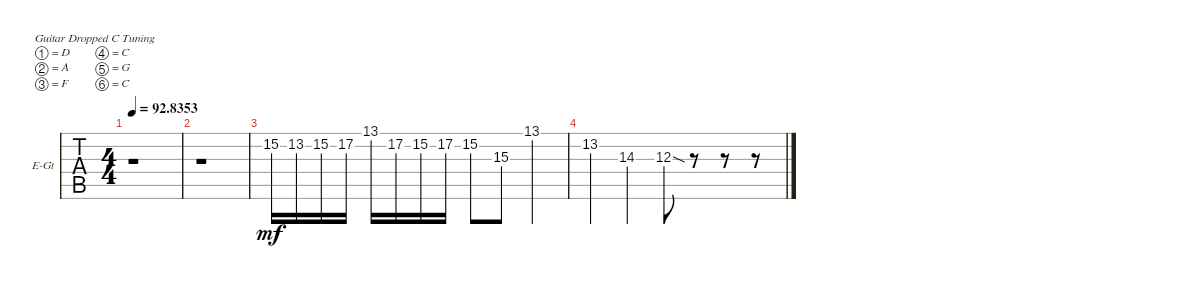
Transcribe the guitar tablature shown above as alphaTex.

\defaultSystemsLayout 4
\bracketExtendMode groupsimilarinstruments
\firstSystemTrackNameOrientation horizontal
\otherSystemsTrackNameOrientation horizontal
\track ("Electric Guitar 2" "E-Gt") {instrument distortionguitar}
\staff {tabs}
\tuning (D4 A3 F3 C3 G2 C2)
\ts (4 4)
\tempo
92.8353
\accidentals auto
\clef g2
\ottava regular
\simile none
\ks c
r.1{dy mf} |
r.1 |
15.2.16 13.2.16 15.2.16 17.2.16 13.1.16 17.2.16 15.2.16 17.2.16 15.2.8 15.3.8 13.1.4 |
13.2.4 14.3.4 12.3{sod}.8 r.8 r.8 r.8
